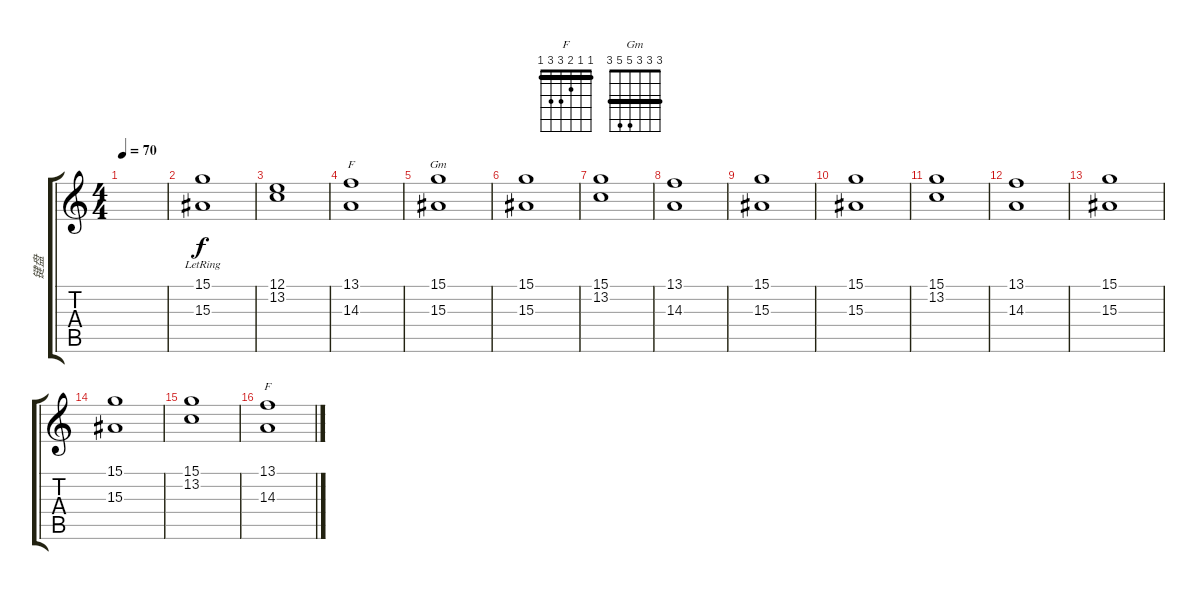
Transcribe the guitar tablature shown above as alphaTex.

\track ("键盘" "键盘") {instrument stringensemble2}
\staff {score tabs}
\tuning (E4 B3 G3 D3 A2 E2) {hide}
\chord ("F" 1 1 2 3 0 1) {barre 1}
\chord ("Gm" 3 3 3 5 5 3) {barre 3}
\chord ("F" 1 1 2 3 3 1) {barre 1}
\ts (4 4)
\tempo 70
\clef g2
\ks c
|
(15.1{lr} 15.3{lr}).1 |
(12.1 13.2).1 |
(13.1 14.3).1{ch "F"} |
(15.1 15.3).1{ch "Gm"} |
(15.1 15.3).1 |
(15.1 13.2).1 |
(13.1 14.3).1 |
(15.1 15.3).1 |
(15.1 15.3).1 |
(15.1 13.2).1 |
(13.1 14.3).1 |
(15.1 15.3).1 |
(15.1 15.3).1 |
(15.1 13.2).1 |
(13.1 14.3).1{ch "F"}
